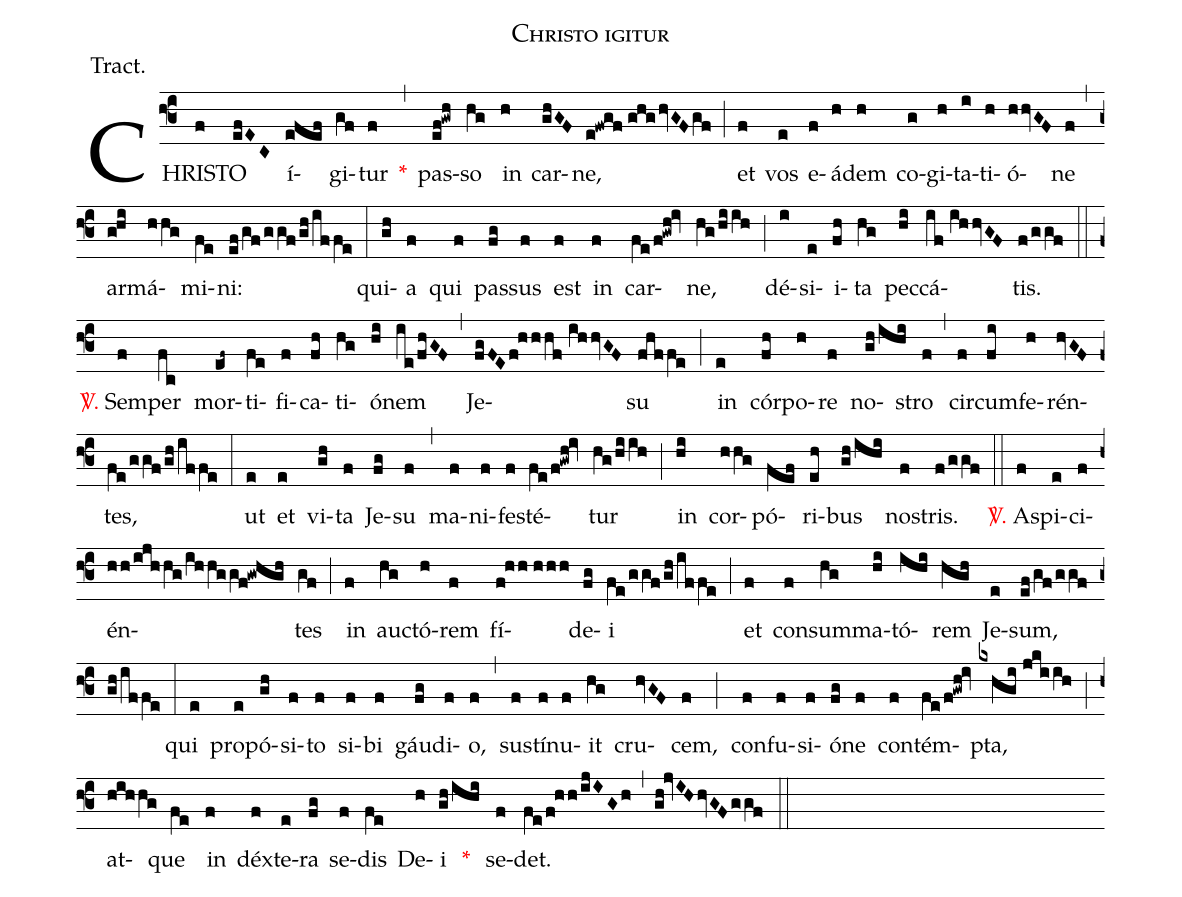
name:Christo igitur;
annotation:Tract.;
mode:II.;
office-part:Tract;
%%
(f3) CHRI(f)STO(efEC) í(efef)gi(gf)tur(f) <v>\red{*}</v>(,) pas(ef!gwh)so(hg) in(h) car(ghGF)ne,(e!fwgf//ghg/hvGF/gf) (;) et(f) vos(e) e(f)á(h)dem(h) co(g)gi(h)ta(i)ti(h)ó(hhvGF)ne(f) (,) ar(g!hi)má(hhg)mi(fe)ni:(ef/gf/ggf/gh/iffe) (:) qui(gh)a(f) qui(f) pas(fg)sus(f) est(f) in(f) car(fe/f!gwh!iv)ne,(hg/hiih) (;) dé(i)si(e)i(fh)ta(hg) pec(hi)cá(if//ihhvGF)tis.(f/ggf) (::) <v>\red{\Vbar.}</v> Sem(f)per(fc) mor(ef~)ti(fe)fi(f)ca(fh)ti(hg)ó(hi)nem(ie/fhGF) (,) Je(fgFE/f!hhhf//ihhvGF)su(fhffe) (;) in(e) cór(fh)po(h)re(f) no(gh/ihi)stro(f) (,) cir(f)cum(fi)fe(h)rén(hvGF)tes,(fe/ggf/gh/iffe) (:) ut(e) et(e) vi(gh)ta(f) Je(fg)su(f) (,) ma(f)ni(f)fe(f)sté(fe/f!gwh!iv)tur(hg/hiih) (;) in(hi) cor(hhg)pó(fef)ri(eh)bus(gh/ihi) no(f)stris.(f/ggf) (::) <v>\red{\Vbar.}</v> As(f)pi(e)ci(f)én(hh/ijhhg/ihhggf!gwhgh)tes(gf) (;) in(f) auc(hg)tó(h)rem(f) fí(f!hh//hhh)de(fg)i(fe/ggf/gh/iffe) (;) et(f) con(f)sum(hg)ma(hi)tó(ihi)rem(hgh) Je(e)sum,(ef/gf/ggf/gh/iffe) (:) qui(e) pro(e)pó(gh)si(f)to(f) si(f)bi(f) gáu(fg)di(f)o,(f) (,) sus(f)tí(f)nu(f)it(hg) cru(hvGF)cem,(f) (;) con(f)fu(f)si(f)ó(fg)ne(f) con(f)tém(fe/f!gwh!iv)pta,(kxhgi//jkiih) (;) at(hihhg)que(fe) in(f) déx(f)te(e)ra(fg) se(f)dis(fe) De(h)i(gh/ihi) <v>\red{*}</v>() se(f)det.(fe/f!hh/ijIGh) (,) (gh!jvIHhvGF/ggf) (::)
